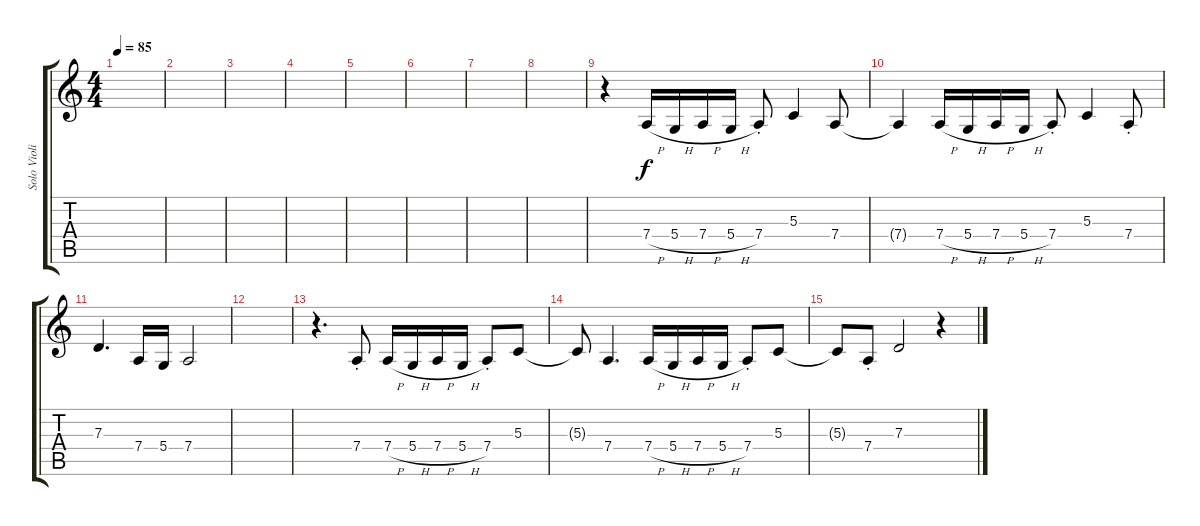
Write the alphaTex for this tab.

\track ("Solo Violin" "Solo Violi") {instrument violin}
\staff {score tabs}
\tuning (E4 B3 G3 D3 A2 E2) {hide}
\ts (4 4)
\tempo 85
\clef g2
\ks c
|
|
|
|
|
|
|
|
r.4 7.4{h}.16 5.4{h}.16 7.4{h}.16 5.4{h}.16 7.4{st}.8 5.3.4 7.4.8 |
7.4{t}.4 7.4{h}.16 5.4{h}.16 7.4{h}.16 5.4{h}.16 7.4{st}.8 5.3.4 7.4{st}.8 |
7.3.4{d} 7.4.16 5.4.16 7.4.2 |
|
r.4{d} 7.4{st}.8 7.4{h}.16 5.4{h}.16 7.4{h}.16 5.4{h}.16 7.4{st}.8 5.3.8 |
5.3{t}.8 7.4.4{d} 7.4{h}.16 5.4{h}.16 7.4{h}.16 5.4{h}.16 7.4{st}.8 5.3.8 |
5.3{t}.8 7.4{st}.8 7.3.2 r.4
